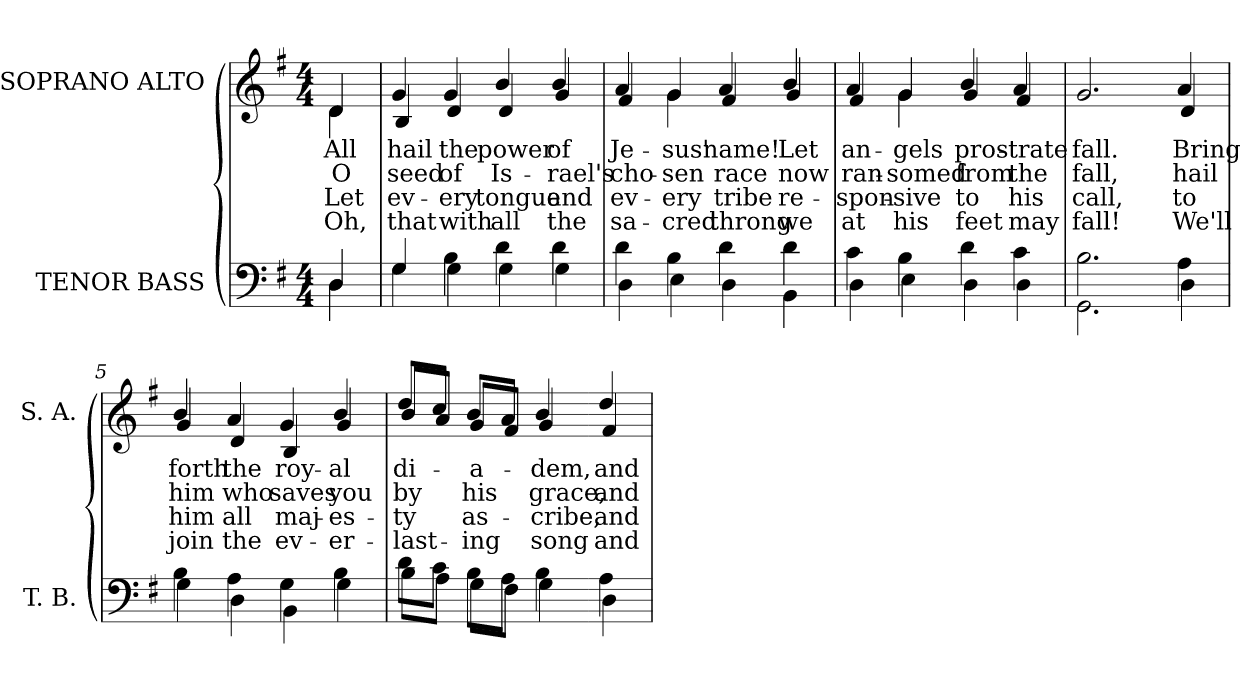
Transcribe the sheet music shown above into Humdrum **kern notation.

**kern	**kern	**text	**text	**text	**text
*part2	*part1	*part1	*part1	*part1	*part1
*staff2	*staff1	*staff1	*staff1	*staff1	*staff1
*I"TENOR BASS	*I"SOPRANO ALTO	*	*	*	*
*I'T. B.	*I'S. A.	*	*	*	*
!!LO:PB:g=z
*clefF4	*clefG2	*	*	*	*
*k[f#]	*k[f#]	*	*	*	*
*G:	*G:	*	*	*	*
*M4/4	*M4/4	*	*	*	*
=	=	=	=	=	=
*^	*	*	*	*	*
!	!	!LO:TX:b:cj:t=1	!	!	!	!
!	!	!LO:TX:b:cj:t=2	!	!	!	!
!	!	!LO:TX:b:cj:t=3	!	!	!	!
!	!	!LO:TX:b:cj:t=4	!	!	!	!
!	!	!	!LO:LY:b:color=#000000	!LO:LY:b:color=#000000	!LO:LY:b:color=#000000	!LO:LY:b:color=#000000
*	*	*^	*	*	*	*
4Di/	4Di\	4di/	4di\	All	O	Let	Oh,
=	=	=	=	=	=	=	=
!	!	!	!	!LO:LY:b:color=#000000	!LO:LY:b:color=#000000	!LO:LY:b:color=#000000	!LO:LY:b:color=#000000
4Gi/	4Gi\	4gi/	4Bi/	hail	seed	ev-	that
!	!	!	!	!LO:LY:b:color=#000000	!LO:LY:b:color=#000000	!LO:LY:b:color=#000000	!LO:LY:b:color=#000000
4Bi\	4Gi\	4gi/	4di/	the	of	-ery	with
!	!	!	!	!LO:LY:b:color=#000000	!LO:LY:b:color=#000000	!LO:LY:b:color=#000000	!LO:LY:b:color=#000000
4di\	4Gi\	4bi/	4di/	power	Is-	tongue	all
!	!	!	!	!LO:LY:b:color=#000000	!LO:LY:b:color=#000000	!LO:LY:b:color=#000000	!LO:LY:b:color=#000000
4di\	4Gi\	4bi/	4gi/	of	-rael's	and	the
=1	=1	=1	=1	=1	=1	=1	=1
!	!	!	!	!LO:LY:b:color=#000000	!LO:LY:b:color=#000000	!LO:LY:b:color=#000000	!LO:LY:b:color=#000000
4di\	4Di\	4ai/	4f#i/	Je-	cho-	ev-	sa-
!	!	!	!	!LO:LY:b:color=#000000	!LO:LY:b:color=#000000	!LO:LY:b:color=#000000	!LO:LY:b:color=#000000
4Bi\	4Ei\	4gi/	4gi\	-sus'	-sen	-ery	-cred
!	!	!	!	!LO:LY:b:color=#000000	!LO:LY:b:color=#000000	!LO:LY:b:color=#000000	!LO:LY:b:color=#000000
4di\	4Di\	4ai/	4f#i/	name!	race	tribe	throng
!	!	!	!	!LO:LY:b:color=#000000	!LO:LY:b:color=#000000	!LO:LY:b:color=#000000	!LO:LY:b:color=#000000
4di\	4BBi\	4bi/	4gi/	Let	now	re-	we
=2	=2	=2	=2	=2	=2	=2	=2
!	!	!	!	!LO:LY:b:color=#000000	!LO:LY:b:color=#000000	!LO:LY:b:color=#000000	!LO:LY:b:color=#000000
4ci\	4Di\	4ai/	4f#i/	an-	ran-	-spon-	at
!	!	!	!	!LO:LY:b:color=#000000	!LO:LY:b:color=#000000	!LO:LY:b:color=#000000	!LO:LY:b:color=#000000
4Bi\	4Ei\	4gi/	4gi\	-gels	-somed	-sive	his
!!LO:LB:g=z	!!
=3-	=3-	=3-	=3-	=3-	=3-	=3-	=3-
!	!	!	!	!LO:LY:b:color=#000000	!LO:LY:b:color=#000000	!LO:LY:b:color=#000000	!LO:LY:b:color=#000000
4di\	4Di\	4bi/	4gi/	pros-	from	to	feet
!	!	!	!	!LO:LY:b:color=#000000	!LO:LY:b:color=#000000	!LO:LY:b:color=#000000	!LO:LY:b:color=#000000
4ci\	4Di\	4ai/	4f#i/	-trate	the	his	may
=4	=4	=4	=4	=4	=4	=4	=4
!	!	!	!	!LO:LY:b:color=#000000	!LO:LY:b:color=#000000	!LO:LY:b:color=#000000	!LO:LY:b:color=#000000
2.Bi\	2.GGi\	2.gi/	2.gi\yy	fall.	fall,	call,	fall!
!	!	!	!	!LO:LY:b:color=#000000	!LO:LY:b:color=#000000	!LO:LY:b:color=#000000	!LO:LY:b:color=#000000
4Ai\	4Di\	4ai/	4di/	Bring	hail	to	We'll
=5	=5	=5	=5	=5	=5	=5	=5
!	!	!	!	!LO:LY:b:color=#000000	!LO:LY:b:color=#000000	!LO:LY:b:color=#000000	!LO:LY:b:color=#000000
4Bi\	4Gi\	4bi/	4gi/	forth	him	him	join
!	!	!	!	!LO:LY:b:color=#000000	!LO:LY:b:color=#000000	!LO:LY:b:color=#000000	!LO:LY:b:color=#000000
4Ai\	4Di\	4ai/	4di/	the	who	all	the
!	!	!	!	!LO:LY:b:color=#000000	!LO:LY:b:color=#000000	!LO:LY:b:color=#000000	!LO:LY:b:color=#000000
4Gi\	4BBi\	4gi/	4Bi/	roy-	saves	maj-	ev-
!	!	!	!	!LO:LY:b:color=#000000	!LO:LY:b:color=#000000	!LO:LY:b:color=#000000	!LO:LY:b:color=#000000
4Bi\	4Gi\	4bi/	4gi/	-al	you	-es-	-er-
=6	=6	=6	=6	=6	=6	=6	=6
!	!	!	!	!LO:LY:b:color=#000000	!LO:LY:b:color=#000000	!LO:LY:b:color=#000000	!LO:LY:b:color=#000000
8di\L	8Bi\L	8ddi/L	8bi/L	di-	by	-ty	-last-
8ci\J	8Ai\J	8cci/J	8ai/J	.	.	.	.
!	!	!	!	!LO:LY:b:color=#000000	!LO:LY:b:color=#000000	!LO:LY:b:color=#000000	!LO:LY:b:color=#000000
8Bi\L	8Gi\L	8bi/L	8gi/L	-a-	his	as-	-ing
8Ai\J	8F#i\J	8ai/J	8f#i/J	.	.	.	.
!	!	!	!	!LO:LY:b:color=#000000	!LO:LY:b:color=#000000	!LO:LY:b:color=#000000	!LO:LY:b:color=#000000
4Bi\	4Gi\	4bi/	4gi/	-dem,	grace,	-cribe,	song
!!LO:LB:g=z	!!
=7-	=7-	=7-	=7-	=7-	=7-	=7-	=7-
!	!	!	!	!LO:LY:b:color=#000000	!LO:LY:b:color=#000000	!LO:LY:b:color=#000000	!LO:LY:b:color=#000000
4Ai\	4Di\	4ddi/	4f#i/	and	and	and	and
*v	*v	*	*	*	*	*	*
*	*v	*v	*	*	*	*
=	=	=	=	=	=
*-	*-	*-	*-	*-	*-
